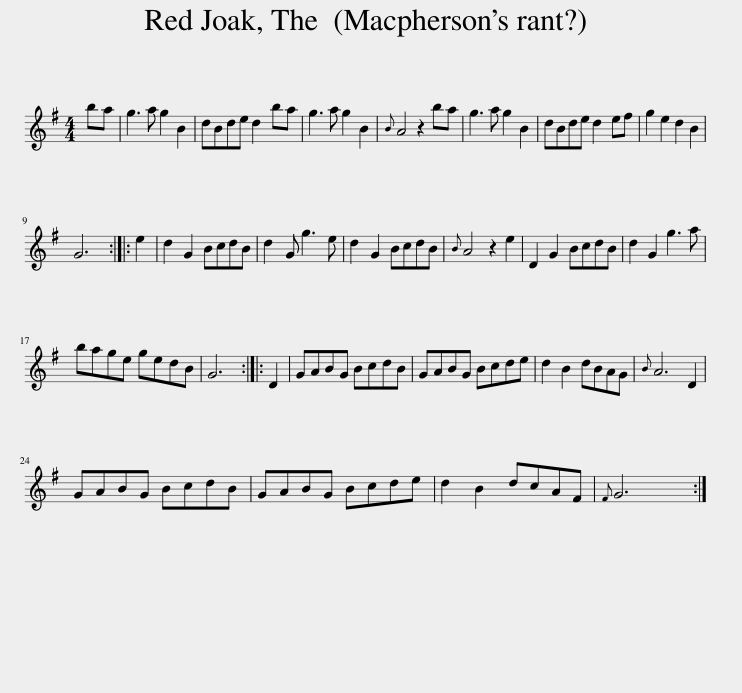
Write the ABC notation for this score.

X:1
L:1/8
M:4/4
I:linebreak $
K:G
V:1 treble
V:1
 ba | g3 a g2 B2 | dBde d2 ba | g3 a g2 B2 |{B} A4 z2 ba | %5
 g3 a g2 B2 | dBde d2 ef | g2 e2 d2 B2 |$ G6 :: e2 | %10
 d2 G2 BcdB | d2 G g3 e | d2 G2 BcdB |{B} A4 z2 e2 | D2 G2 BcdB | %15
 d2 G2 g3 a |$ bage gedB | G6 :: D2 | GABG BcdB | %20
 GABG Bcde | d2 B2 dBAG |{B} A6 D2 |$ GABG BcdB | GABG Bcde | %25
 d2 B2 dcAF |{F} G6 :| %27
